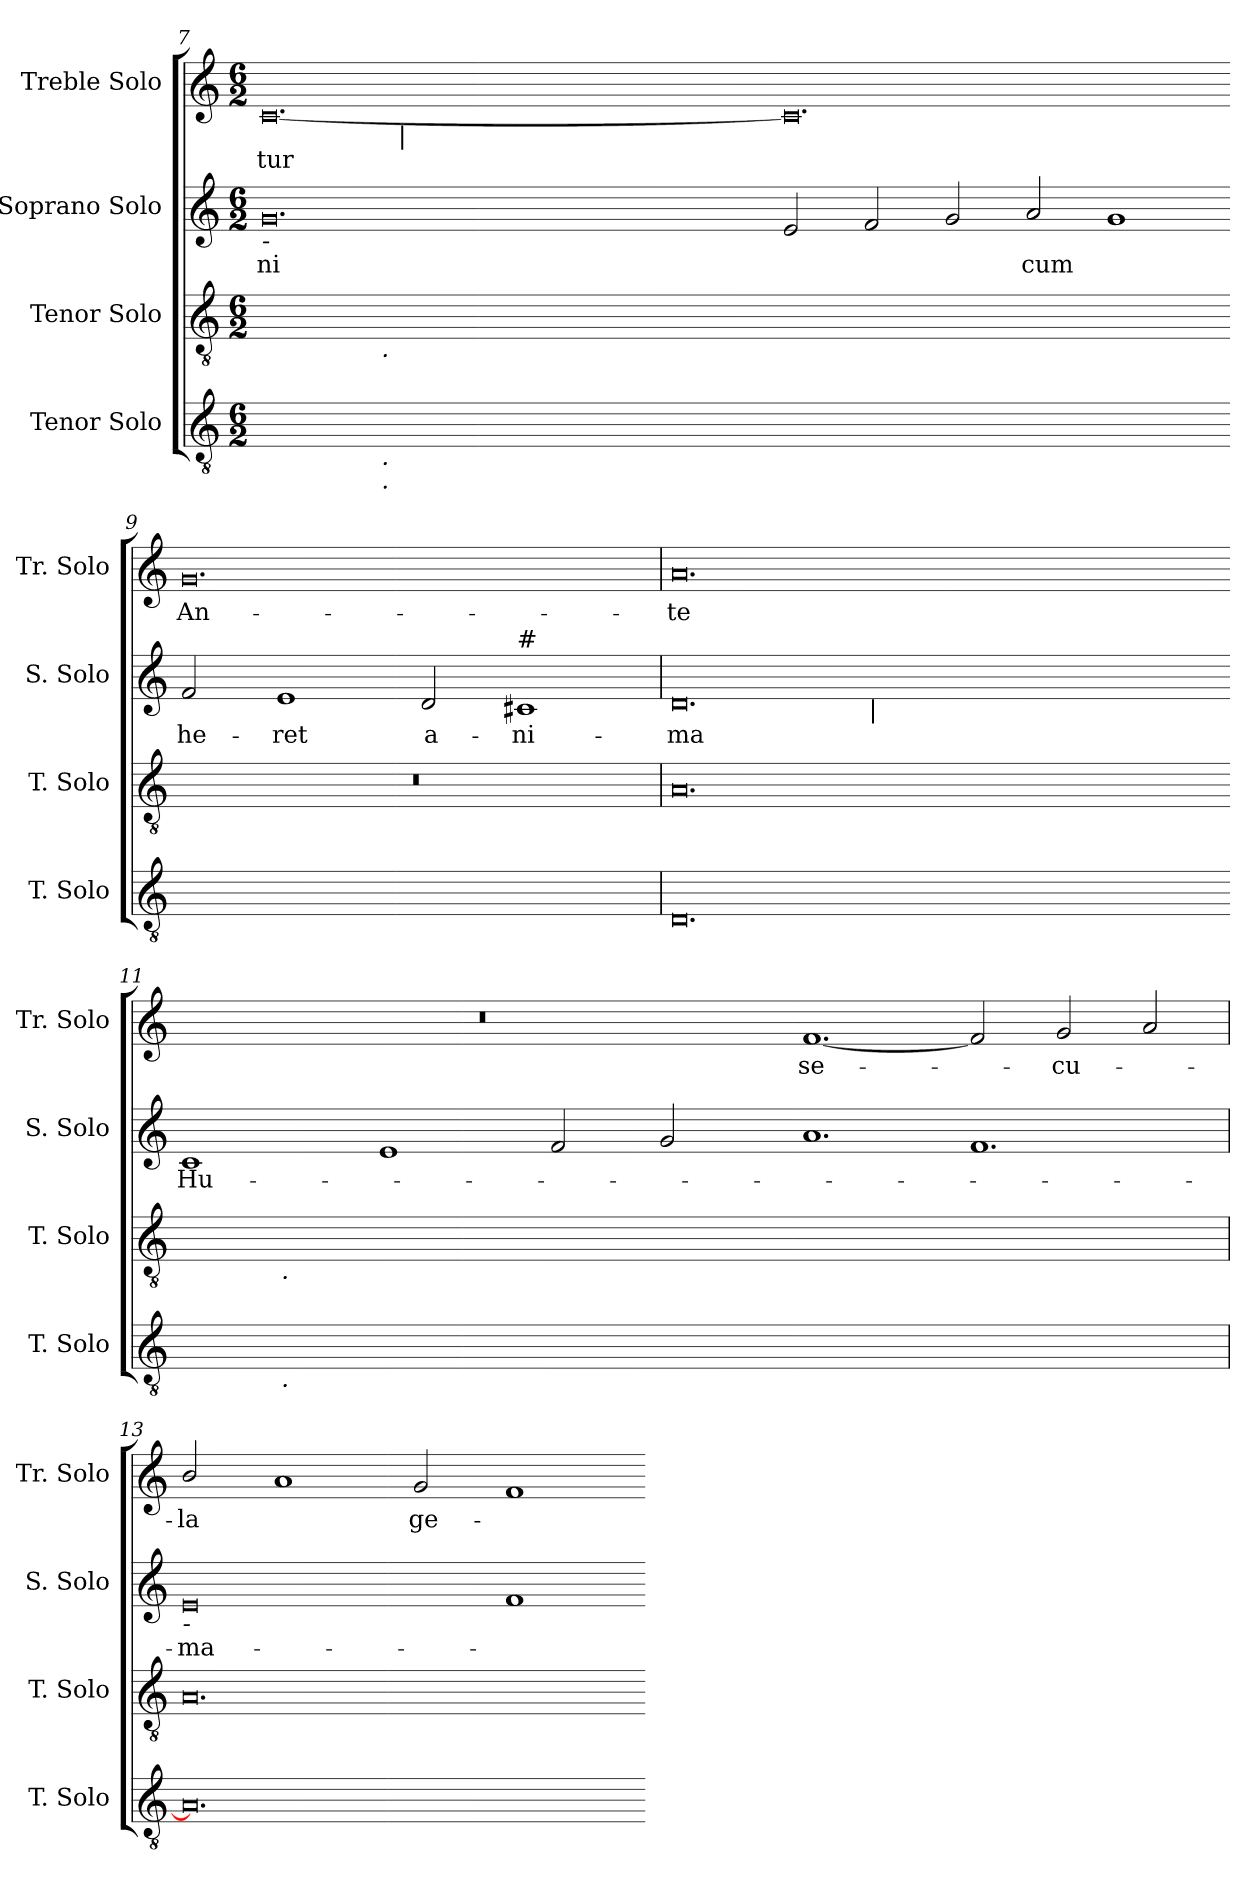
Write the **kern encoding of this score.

**kern	**kern	**kern	**text	**kern	**text
*part4	*part3	*part2	*part2	*part1	*part1
*staff4	*staff3	*staff2	*staff2	*staff1	*staff1
*I"Tenor Solo	*I"Tenor Solo	*I"Soprano Solo	*	*I"Treble Solo	*
*I'T. Solo	*I'T. Solo	*I'S. Solo	*	*I'Tr. Solo	*
!!LO:LB:g=z
*clefGv2	*clefGv2	*clefG2	*	*clefG2	*
*ITrd7c12	*ITrd7c12	*	*	*	*
*k[]	*k[]	*k[]	*	*k[]	*
*M6/2	*M6/2	*M6/2	*	*M6/2	*
=7	=7	=7	=7	=7	=7
!	!	!	!LO:LY:b:color=#000000	!	!
!	!	!	!	!LO:TX:b:i:t=-	!
!	!	!LO:TX:b:i:t=-	!	!	!
!	!	!	!	!	!LO:LY:b:color=#000000
*^	*^	*	*	*^	*
[<0.EEiyy	2ryy	[<0.GGiyy	2ryy	0.gi	-ni	[<0.ci	2ryy	-tur
.	8ryy	.	8ryy	.	.	.	8ryy	.
.	256ryy	.	256ryy	.	.	.	64ryy	.
!	!	!	!LO:TX:b:i:t=.	!	!	!	!	!
!	!LO:TX:b:i:t=.	!	!	!	!	!	!	!
!	!LO:TX:b:i:t=.	!	!	!	!	!	!	!
.	1ryy	.	1ryy	.	.	.	.	.
.	.	.	.	.	.	.	128ryy	.
.	.	.	.	.	.	.	512ryy	.
!	!	!	!	!	!	!	!LO:TX:b:i:t=|	!
.	.	.	.	.	.	.	1ryy	.
.	1ryy	.	1ryy	.	.	.	.	.
.	.	.	.	.	.	.	1ryy	.
.	4ryy	.	4ryy	.	.	.	.	.
.	.	.	.	.	.	.	4ryy	.
.	16ryy	.	16ryy	.	.	.	.	.
.	.	.	.	.	.	.	16ryy	.
.	32...ryy	.	32...ryy	.	.	.	.	.
.	.	.	.	.	.	.	32ryy	.
.	.	.	.	.	.	.	256.ryy	.
*v	*v	*	*	*	*	*v	*v	*
*	*v	*v	*	*	*	*
=8-	=8-	=8-	=8-	=8-	=8-
0.EEiyy_<	0.GGiyy]	2ei/	.	0.ci]	.
.	.	2fi/	.	.	.
.	.	2gi/	.	.	.
!	!	!	!LO:LY:b:color=#000000	!	!
.	.	2ai/	cum	.	.
.	.	1gi	.	.	.
=9-	=9-	=9-	=9-	=9-	=9-
!	!LO:N:vis=1	!	!	!	!
!	!	!	!LO:LY:b:color=#000000	!	!
!	!	!	!	!	!LO:LY:b:color=#000000
0.EEiyy]	0.r	2fi/	he-	0.gi	An-
!	!	!	!LO:LY:b:color=#000000	!	!
.	.	1ei	-ret	.	.
!	!	!	!LO:LY:b:color=#000000	!	!
.	.	2di/	a-	.	.
!	!	!LO:TX:a:t=#	!	!	!
!	!	!	!LO:LY:b:color=#000000	!	!
.	.	1c#i	-ni-	.	.
=10	=10	=10	=10	=10	=10
!	!	!	!LO:LY:b:color=#000000	!	!
!	!	!	!	!	!LO:LY:b:color=#000000
*	*	*^	*	*	*
0.DDi	0.AAi	0.di	2ryy	-ma	0.ai	-te
.	.	.	8ryy	.	.	.
.	.	.	16ryy	.	.	.
.	.	.	32ryy	.	.	.
.	.	.	64ryy	.	.	.
.	.	.	256ryy	.	.	.
!	!	!	!LO:TX:b:i:t=|	!	!	!
.	.	.	1ryy	.	.	.
.	.	.	1ryy	.	.	.
.	.	.	4ryy	.	.	.
.	.	.	128.ryy	.	.	.
*	*	*v	*v	*	*	*
=11-	=11-	=11-	=11-	=11-	=11-
*	*	*^	*	*	*
!	!	!	!	!LO:LY:b:color=#000000	!LO:N:vis=1	!
*^	*^	*v	*v	*	*	*
([<0.AAiyy	4ryy	[>0.Ciyy	4ryy	1ci	Hu-	0.r	.
.	8ryy	.	8ryy	.	.	.	.
.	256.ryy	.	256.ryy	.	.	.	.
!	!	!	!LO:TX:b:i:t=.	!	!	!	!
!	!LO:TX:b:i:t=.	!	!	!	!	!	!
.	1ryy	.	1ryy	.	.	.	.
.	.	.	.	1ei	.	.	.
.	1ryy	.	1ryy	.	.	.	.
.	.	.	.	2fi/	.	.	.
.	2ryy	.	2ryy	.	.	.	.
.	.	.	.	2gi/	.	.	.
.	16ryy	.	16ryy	.	.	.	.
.	32ryy	.	32ryy	.	.	.	.
.	64ryy	.	64ryy	.	.	.	.
.	128ryy	.	128ryy	.	.	.	.
.	512ryy	.	512ryy	.	.	.	.
*v	*v	*	*	*	*	*	*
*	*v	*v	*	*	*	*
=12-	=12-	=12-	=12-	=12-	=12-
*^	*^	*	*	*	*
!	!	!	!	!	!	!	!LO:LY:b:color=#000000
*v	*v	*	*	*	*	*	*
*	*v	*v	*	*	*	*
0.AAiyy_<)	0.Ciyy]	1.ai	.	[<1.fi	se-
.	.	1.fi	.	2fi/]	.
!	!	!	!	!	!LO:LY:b:color=#000000
.	.	.	.	2gi/	-cu-
.	.	.	.	2ai/	.
!!LO:LB:g=z
=13	=13	=13	=13	=13	=13
!	!	!	!LO:LY:b:color=#000000	!	!
!	!	!LO:TX:b:i:t=-	!	!	!
!	!	!	!	!	!LO:LY:b:color=#000000
0.AAi]	0.AAi	0ei	-ma-	2bi/	-la
.	.	.	.	1ai	.
!	!	!	!	!	!LO:LY:b:color=#000000
.	.	.	.	2gi/	ge-
.	.	1fi	.	1fi	.
=-	=-	=-	=-	=-	=-
*-	*-	*-	*-	*-	*-
